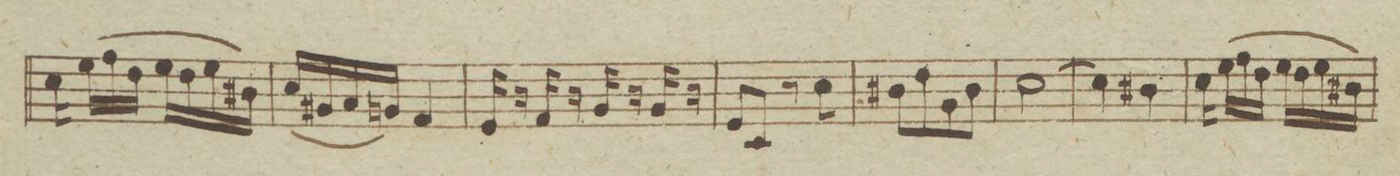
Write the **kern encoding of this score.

**kern	**dynam
*I"Viola	*
*clefC3	*
*k[f#]	*
*met(c)	*
*M2/4	*
16d\	.
(16f#\LL	.
16g\	.
16e\JJ	.
16f#\LL	.
16d\	.
16e\	.
16c#X\JJ)	.
=108	=108
(16d/LL	.
16A#X/	.
16B/	.
16An/JJ	.
4G/)	.
=109	=109
16F#/	.
16r	.
16G/	.
16r	.
16A/	.
16r	.
16A/	.
16r	.
=110	=110
8F#/L	.
8D/J	.
8r	.
8d\	.
=111	=111
8c#X\L	.
8e\	.
8A\	.
8c#\J	.
=112	=112
[2d\	.
=113	=113
4d\]	.
4c#X\	.
=114	=114
16d\	.
(16f#\LL	.
16g\	.
16e\JJ	.
16f#\LL	.
16d\	.
16e\	.
16c#X\JJ)	.
=115	=115
*-	*-
